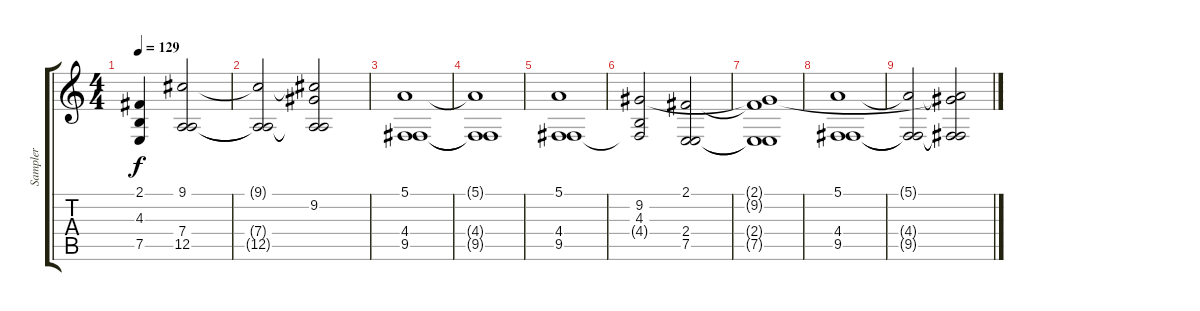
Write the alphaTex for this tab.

\track ("Sampler" "Sampler") {instrument synthstrings2}
\staff {score tabs}
\tuning (E4 B3 G3 D3 A2 E2) {hide}
\ts (4 4)
\tempo 129
\clef g2
\ks c
(2.1{t} 4.3{t} 7.5{t}).4{dy f} (9.1 7.4 12.5).2 |
(9.1{t} 7.4{t} 12.5{t}).2 (9.1{t} 9.2{t} 7.4{t} 12.5{t}).2 |
(5.1 4.4 9.5).1 |
(5.1{t} 4.4{t} 9.5{t}).1 |
(5.1 4.4 9.5).1 |
(9.2 4.3 4.4{t}).2 (2.1 2.4 7.5).2 |
(2.1{t} 9.2{t} 2.4{t} 7.5{t}).1 |
(5.1 4.4 9.5).1 |
(5.1{t} 4.4{t} 9.5{t}).2 (5.1{t} 9.2{t} 4.4{t} 9.5{t}).2
